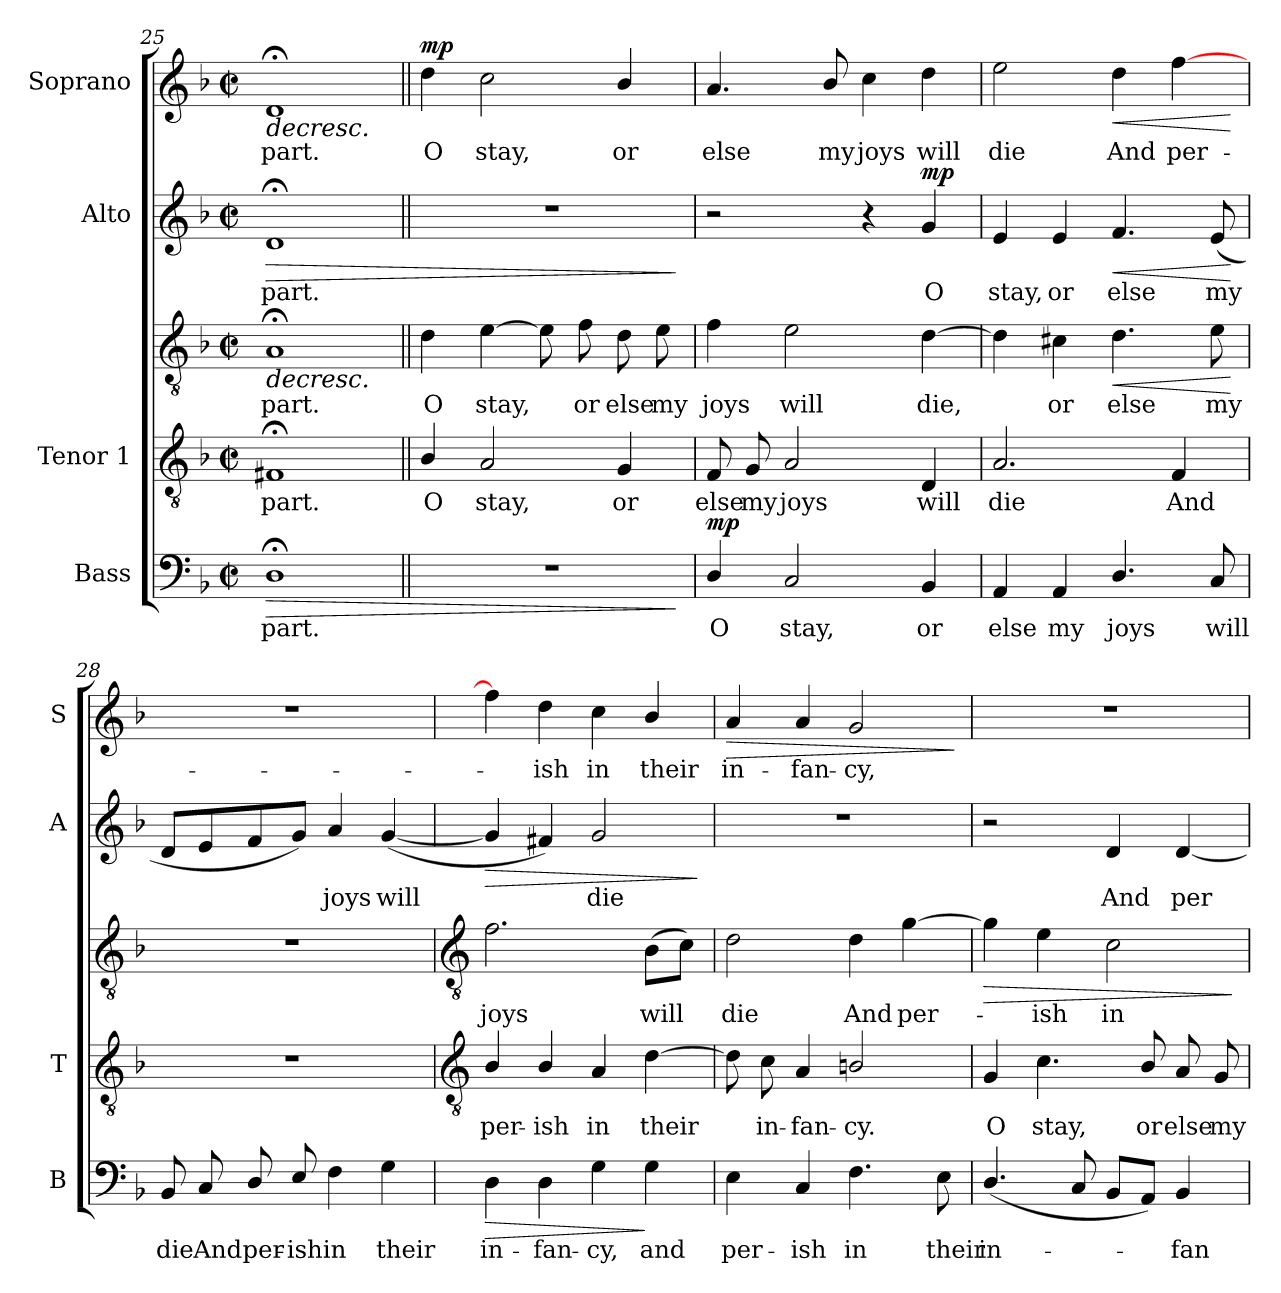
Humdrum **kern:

**kern	**text	**dynam	**kern	**text	**kern	**text	**dynam	**kern	**text	**dynam	**kern	**text	**dynam
*part4	*part4	*part4	*part3	*part3	*part3	*part3	*part3	*part2	*part2	*part2	*part1	*part1	*part1
*staff5	*staff5	*staff5	*staff4	*staff4	*staff3	*staff3	*staff3/4	*staff2	*staff2	*staff2	*staff1	*staff1	*staff1
*I"Bass	*	*	*I"Tenor 1	*	*	*	*	*I"Alto	*	*	*I"Soprano	*	*
*I'B	*	*	*I'T	*	*	*	*	*I'A	*	*	*I'S	*	*
!!LO:LB:g=z
*clefF4	*	*	*clefGv2	*	*clefGv2	*	*	*clefG2	*	*	*clefG2	*	*
*k[b-]	*	*	*k[b-]	*	*k[b-]	*	*	*k[b-]	*	*	*k[b-]	*	*
*F:	*	*	*F:	*	*F:	*	*	*F:	*	*	*F:	*	*
*M2/2	*	*	*M2/2	*	*M2/2	*	*	*M2/2	*	*	*M2/2	*	*
*met(c|)	*	*	*met(c|)	*	*met(c|)	*	*	*met(c|)	*	*	*met(c|)	*	*
=25	=25	=25	=25	=25	=25	=25	=25	=25	=25	=25	=25	=25	=25
!	!LO:LY:b	!LO:HP:b	!	!LO:LY:b	!	!LO:LY:b	!LO:HP:b	!	!LO:LY:b	!LO:HP:b	!	!LO:LY:b	!LO:HP:b
1D;<	part.	>	1F#X;<	part.	1A;<	part.	>	1d;<	part.	>	1d;<	part.	>
=26||	=26||	=26||	=26||	=26||	=26||	=26||	=26||	=26||	=26||	=26||	=26||	=26||	=26||
!	!	!	!	!LO:LY:b	!	!LO:LY:b	!LO:DY:b=2	!	!	!	!	!LO:LY:b	!
!	!	!	!	!	!	!	!LO:DY:n=1:b	!	!	!	!	!	!LO:DY:b
1r	.	.	4B-/	O	4d	O	mp mp	1r	.	.	4dd	O	mp
!	!	!	!	!LO:LY:b	!	!LO:LY:b	!	!	!	!	!	!LO:LY:b	!
.	.	.	2A	stay,	[4e	stay,	]	.	.	.	2cc	stay,	]
.	.	.	.	.	8e]	.	.	.	.	.	.	.	.
!	!	!	!	!	!	!LO:LY:b	!	!	!	!	!	!	!
.	.	.	.	.	8f	or	.	.	.	.	.	.	.
!	!	!	!	!LO:LY:b	!	!LO:LY:b	!	!	!	!	!	!LO:LY:b	!
.	.	.	4G	or	8d	else	.	.	.	.	4b-/	or	.
!	!	!	!	!	!	!LO:LY:b	!	!	!	!	!	!	!
.	.	.	.	.	8e	my	.	.	.	.	.	.	.
.	.	]	.	.	.	.	.	.	.	]	.	.	.
=26A	=26A	=26A	=26A	=26A	=26A	=26A	=26A	=26A	=26A	=26A	=26A	=26A	=26A
!	!LO:LY:b	!LO:DY:b	!	!LO:LY:b	!	!LO:LY:b	!	!	!	!	!	!LO:LY:b	!
4D/	O	mp	8F	else	4f	joys	.	2r	.	.	4.a	else	.
!	!	!	!	!LO:LY:b	!	!	!	!	!	!	!	!	!
.	.	.	8G	my	.	.	.	.	.	.	.	.	.
!	!LO:LY:b	!	!	!LO:LY:b	!	!LO:LY:b	!	!	!	!	!	!	!
2C	stay,	.	2A	joys	2e	will	.	.	.	.	.	.	.
!	!	!	!	!	!	!	!	!	!	!	!	!LO:LY:b	!
.	.	.	.	.	.	.	.	.	.	.	8b-/	my	.
!	!	!	!	!	!	!	!	!	!	!	!	!LO:LY:b	!
.	.	.	.	.	.	.	.	4r	.	.	4cc	joys	.
!	!LO:LY:b	!	!	!LO:LY:b	!	!LO:LY:b	!	!	!LO:LY:b	!LO:DY:b	!	!LO:LY:b	!
4BB-	or	.	4D	will	[4d	die,	.	4g	O	mp	4dd	will	.
=27A	=27A	=27A	=27A	=27A	=27A	=27A	=27A	=27A	=27A	=27A	=27A	=27A	=27A
!	!LO:LY:b	!	!	!LO:LY:b	!	!	!	!	!LO:LY:b	!	!	!LO:LY:b	!
4AA	else	.	2.A	die	4d]	.	.	4e	stay,	.	2ee	die	.
!	!LO:LY:b	!	!	!	!	!LO:LY:b	!	!	!LO:LY:b	!	!	!	!
4AA	my	.	.	.	4c#X	or	.	4e	or	.	.	.	.
!	!LO:LY:b	!	!	!	!	!LO:LY:b	!LO:HP:b	!	!LO:LY:b	!LO:HP:b	!	!LO:LY:b	!LO:HP:b
4.D/	joys	.	.	.	4.d	else	<	4.f	else	<	4dd	And	<
!	!	!	!	!LO:LY:b	!	!	!	!	!	!	!	!LO:LY:b	!
.	.	.	4F	And	.	.	.	.	.	.	[4ff	per-	.
!	!LO:LY:b	!	!	!	!	!LO:LY:b	!	!	!LO:LY:b	!	!	!	!
8C	will	.	.	.	8e	my	.	(<8e	my	.	.	.	.
.	.	.	.	.	.	.	[	.	.	[	.	.	[
!!LO:LB:g=z
=28A	=28A	=28A	=28A	=28A	=28A	=28A	=28A	=28A	=28A	=28A	=28A	=28A	=28A
!	!LO:LY:b	!	!	!	!	!	!	!	!	!	!	!	!
8BB-	die	.	1r	.	1r	.	.	8dL	.	.	1r	.	.
!	!LO:LY:b	!	!	!	!	!	!	!	!	!	!	!	!
8C	And	.	.	.	.	.	.	8e	.	.	.	.	.
!	!LO:LY:b	!	!	!	!	!	!	!	!	!	!	!	!
8D/	per-	.	.	.	.	.	.	8f	.	.	.	.	.
!	!LO:LY:b	!	!	!	!	!	!	!	!	!	!	!	!
8E/	-ish	.	.	.	.	.	.	8gJ)	.	.	.	.	.
!	!LO:LY:b	!	!	!	!	!	!	!	!LO:LY:b	!	!	!	!
4F	in	.	.	.	.	.	.	4a	joys	.	.	.	.
!	!LO:LY:b	!	!	!	!	!	!	!	!LO:LY:b	!	!	!	!
4G	their	.	.	.	.	.	.	(<[4g	will	.	.	.	.
!!LO:LB:g=z
=29	=29	=29	=29	=29	=29	=29	=29	=29	=29	=29	=29	=29	=29
*	*	*	*clefGv2	*	*clefGv2	*	*	*	*	*	*	*	*
!	!LO:LY:b	!LO:HP:b	!	!LO:LY:b	!	!LO:LY:b	!	!	!	!LO:HP:b	!	!	!
4D	in-	>	4B-/	per-	2.f	joys	.	4g]	.	>	4ff]	.	.
!	!LO:LY:b	!	!	!LO:LY:b	!	!	!	!	!	!	!	!LO:LY:b	!
4D	-fan-	.	4B-/	-ish	.	.	.	4f#X)	.	.	4dd	ish	.
!	!LO:LY:b	!	!	!LO:LY:b	!	!	!	!	!LO:LY:b	!	!	!LO:LY:b	!
4G	-cy,	.	4A	in	.	.	.	2g	die	.	4cc	in	.
!	!LO:LY:b	!	!	!LO:LY:b	!	!LO:LY:b	!	!	!	!	!	!LO:LY:b	!
4G	and	]	[4d	their	(>8B-L	will	.	.	.	.	4b-/	their	.
.	.	.	.	.	8cJ)	.	.	.	.	.	.	.	.
.	.	.	.	.	.	.	.	.	.	]	.	.	.
=30	=30	=30	=30	=30	=30	=30	=30	=30	=30	=30	=30	=30	=30
!	!LO:LY:b	!	!	!	!	!LO:LY:b	!	!	!	!	!	!LO:LY:b	!LO:HP:b
4E	per-	.	8d]	.	2d	die	.	1r	.	.	4a	in-	>
!	!	!	!	!LO:LY:b	!	!	!	!	!	!	!	!	!
.	.	.	8c	in-	.	.	.	.	.	.	.	.	.
!	!LO:LY:b	!	!	!LO:LY:b	!	!	!	!	!	!	!	!LO:LY:b	!
4C	-ish	.	4A	-fan-	.	.	.	.	.	.	4a	-fan-	.
!	!LO:LY:b	!	!	!LO:LY:b	!	!LO:LY:b	!	!	!	!	!	!LO:LY:b	!
4.F	in	.	2Bn/	-cy.	4d	And	.	.	.	.	2g	-cy,	.
!	!	!	!	!	!	!LO:LY:b	!	!	!	!	!	!	!
.	.	.	.	.	[4g	per-	.	.	.	.	.	.	.
!	!LO:LY:b	!	!	!	!	!	!	!	!	!	!	!	!
8E	their	.	.	.	.	.	.	.	.	.	.	.	.
.	.	.	.	.	.	.	.	.	.	.	.	.	]
!!LO:LB:g=z
=31	=31	=31	=31	=31	=31	=31	=31	=31	=31	=31	=31	=31	=31
!	!LO:LY:b	!	!	!LO:LY:b	!	!	!LO:HP:b	!	!	!	!	!	!
(<4.D/	in-	.	4G	O	4g]	.	>	2r	.	.	1r	.	.
!	!	!	!	!LO:LY:b	!	!LO:LY:b	!	!	!	!	!	!	!
.	.	.	4.c	stay,	4e	ish	.	.	.	.	.	.	.
8C	.	.	.	.	.	.	.	.	.	.	.	.	.
!	!	!	!	!	!	!LO:LY:b	!	!	!LO:LY:b	!	!	!	!
8BB-L	.	.	.	.	2c	in	.	4d	And	.	.	.	.
!	!	!	!	!LO:LY:b	!	!	!	!	!	!	!	!	!
8AAJ)	.	.	8B-/	or	.	.	.	.	.	.	.	.	.
!	!LO:LY:b	!	!	!LO:LY:b	!	!	!	!	!LO:LY:b	!	!	!	!
4BB-	fan-	.	8A/	else	.	.	.	[4d	per-	.	.	.	.
!	!	!	!	!LO:LY:b	!	!	!	!	!	!	!	!	!
.	.	.	8G/	my	.	.	.	.	.	.	.	.	.
.	.	.	.	.	.	.	]	.	.	.	.	.	.
=	=	=	=	=	=	=	=	=	=	=	=	=	=
*-	*-	*-	*-	*-	*-	*-	*-	*-	*-	*-	*-	*-	*-
